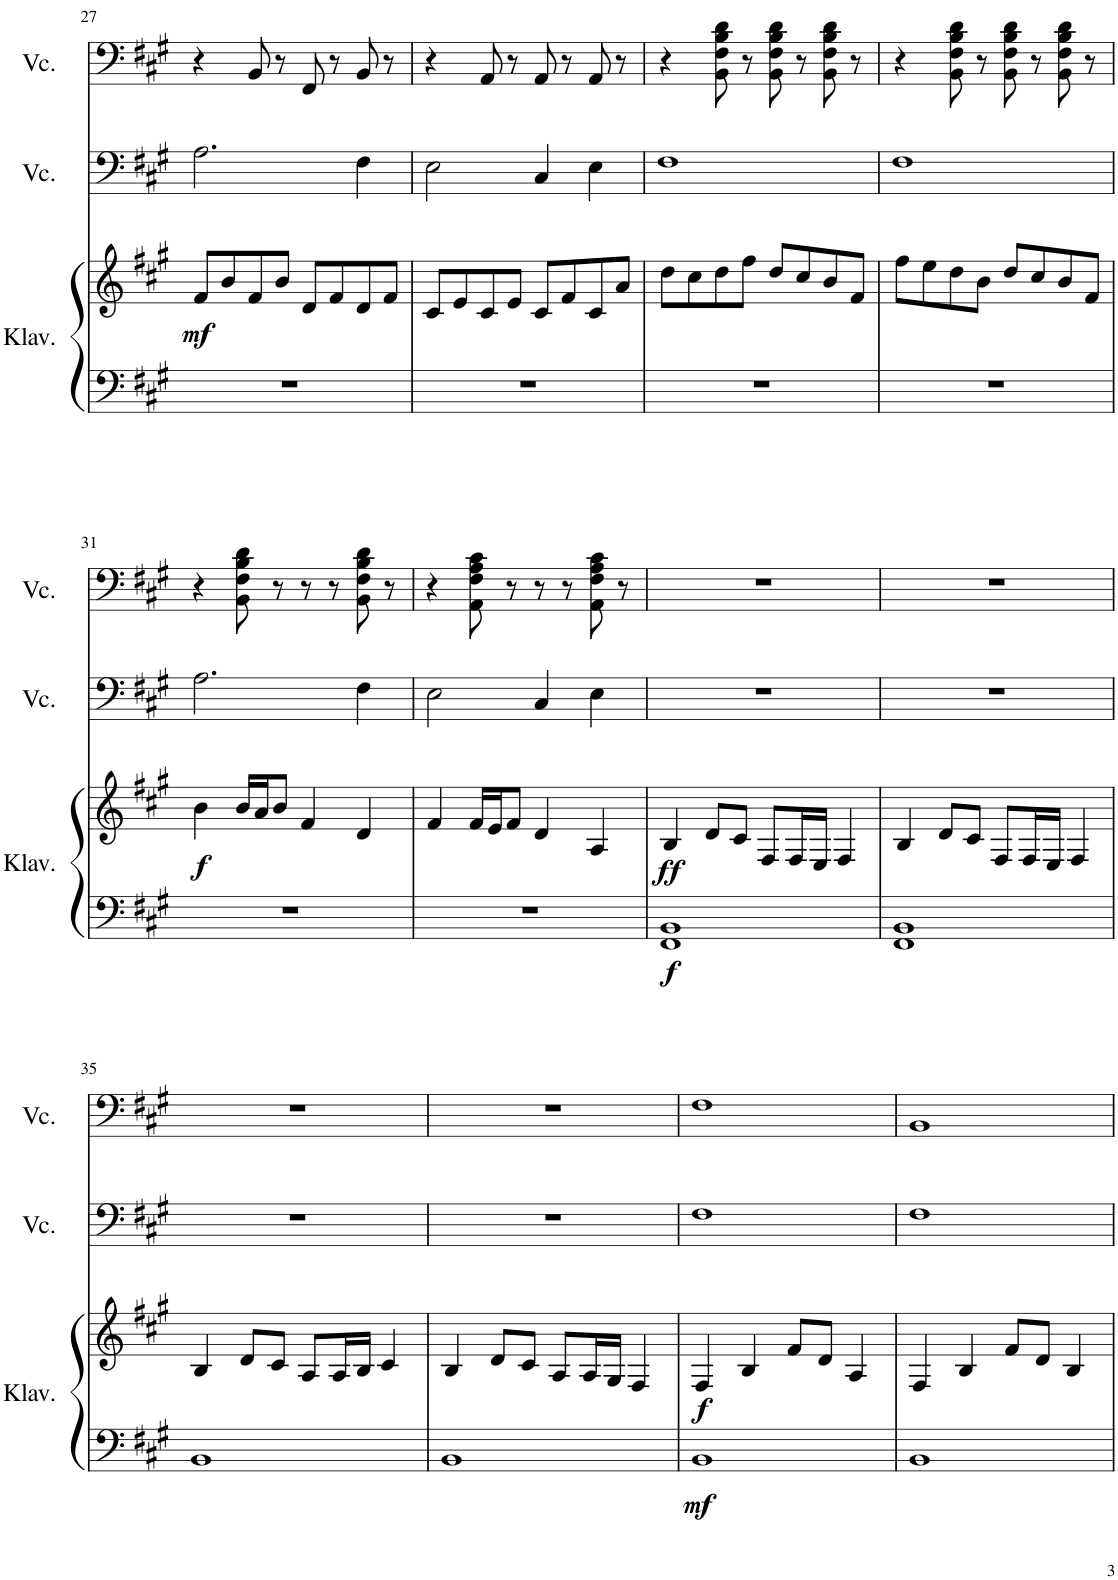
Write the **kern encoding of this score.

**kern	**kern	**dynam	**kern	**kern
*part3	*part3	*part3	*part2	*part1
*staff4	*staff3	*staff3/4	*staff2	*staff1
*I"Klavier	*	*	*I"Violoncello	*I"Violoncello
*I'Klav.	*	*	*I'Vc.	*I'Vc.
!!LO:PB:g=z
*clefF4	*clefG2	*	*clefF4	*clefF4
*k[f#c#g#]	*k[f#c#g#]	*	*k[f#c#g#]	*k[f#c#g#]
*M4/4	*M4/4	*	*M4/4	*M4/4
=27	=27	=27	=27	=27
!	!	!LO:DY:b	!	!
1r	8f#/L	mf	2.A\	4r
.	8b/	.	.	.
.	8f#/	.	.	8BB/
.	8b/J	.	.	8r
.	8d/L	.	.	8FF#/
.	8f#/	.	.	8r
.	8d/	.	4F#\	8BB/
.	8f#/J	.	.	8r
=28	=28	=28	=28	=28
1r	8c#/L	.	2E\	4r
.	8e/	.	.	.
.	8c#/	.	.	8AA/
.	8e/J	.	.	8r
.	8c#/L	.	4C#/	8AA/
.	8f#/	.	.	8r
.	8c#/	.	4E\	8AA/
.	8a/J	.	.	8r
=29	=29	=29	=29	=29
1r	8dd\L	.	1F#	4r
.	8cc#\	.	.	.
.	8dd\	.	.	8BB\ 8F#\ 8B\ 8d\
.	8ff#\J	.	.	8r
.	8dd/L	.	.	8BB\ 8F#\ 8B\ 8d\
.	8cc#/	.	.	8r
.	8b/	.	.	8BB\ 8F#\ 8B\ 8d\
.	8f#/J	.	.	8r
=30	=30	=30	=30	=30
1r	8ff#\L	.	1F#	4r
.	8ee\	.	.	.
.	8dd\	.	.	8BB\ 8F#\ 8B\ 8d\
.	8b\J	.	.	8r
.	8dd/L	.	.	8BB\ 8F#\ 8B\ 8d\
.	8cc#/	.	.	8r
.	8b/	.	.	8BB\ 8F#\ 8B\ 8d\
.	8f#/J	.	.	8r
!!LO:LB:g=z
=31	=31	=31	=31	=31
!	!	!LO:DY:b	!	!
1r	4b\	f	2.A\	4r
.	16b/LL	.	.	8BB\ 8F#\ 8B\ 8d\
.	16a/J	.	.	.
.	8b/J	.	.	8r
.	4f#/	.	.	8r
.	.	.	.	8r
.	4d/	.	4F#\	8BB\ 8F#\ 8B\ 8d\
.	.	.	.	8r
=32	=32	=32	=32	=32
1r	4f#/	.	2E\	4r
.	16f#/LL	.	.	8AA\ 8F#\ 8A\ 8c#\
.	16e/J	.	.	.
.	8f#/J	.	.	8r
.	4d/	.	4C#/	8r
.	.	.	.	8r
.	4A/	.	4E\	8AA\ 8F#\ 8A\ 8c#\
.	.	.	.	8r
=33	=33	=33	=33	=33
!	!	!LO:DY:b=2	!	!
!	!	!LO:DY:n=1:b	!	!
1FF# 1BB	4B/	f ff	1r	1r
.	8d/L	.	.	.
.	8c#/J	.	.	.
.	8F#/L	.	.	.
.	16F#/L	.	.	.
.	16E/JJ	.	.	.
.	4F#/	.	.	.
=34	=34	=34	=34	=34
1FF# 1BB	4B/	.	1r	1r
.	8d/L	.	.	.
.	8c#/J	.	.	.
.	8F#/L	.	.	.
.	16F#/L	.	.	.
.	16E/JJ	.	.	.
.	4F#/	.	.	.
!!LO:LB:g=z
=35	=35	=35	=35	=35
1BB	4B/	.	1r	1r
.	8d/L	.	.	.
.	8c#/J	.	.	.
.	8A/L	.	.	.
.	16A/L	.	.	.
.	16B/JJ	.	.	.
.	4c#/	.	.	.
=36	=36	=36	=36	=36
1BB	4B/	.	1r	1r
.	8d/L	.	.	.
.	8c#/J	.	.	.
.	8A/L	.	.	.
.	16A/L	.	.	.
.	16G#/JJ	.	.	.
.	4F#/	.	.	.
=37	=37	=37	=37	=37
!	!	!LO:DY:b=2	!	!
!	!	!LO:DY:n=1:b	!	!
1BB	4F#/	mf f	1F#	1F#
.	4B/	.	.	.
.	8f#/L	.	.	.
.	8d/J	.	.	.
.	4A/	.	.	.
=38	=38	=38	=38	=38
1BB	4F#/	.	1F#	1BB
.	4B/	.	.	.
.	8f#/L	.	.	.
.	8d/J	.	.	.
.	4B/	.	.	.
=	=	=	=	=
*-	*-	*-	*-	*-
